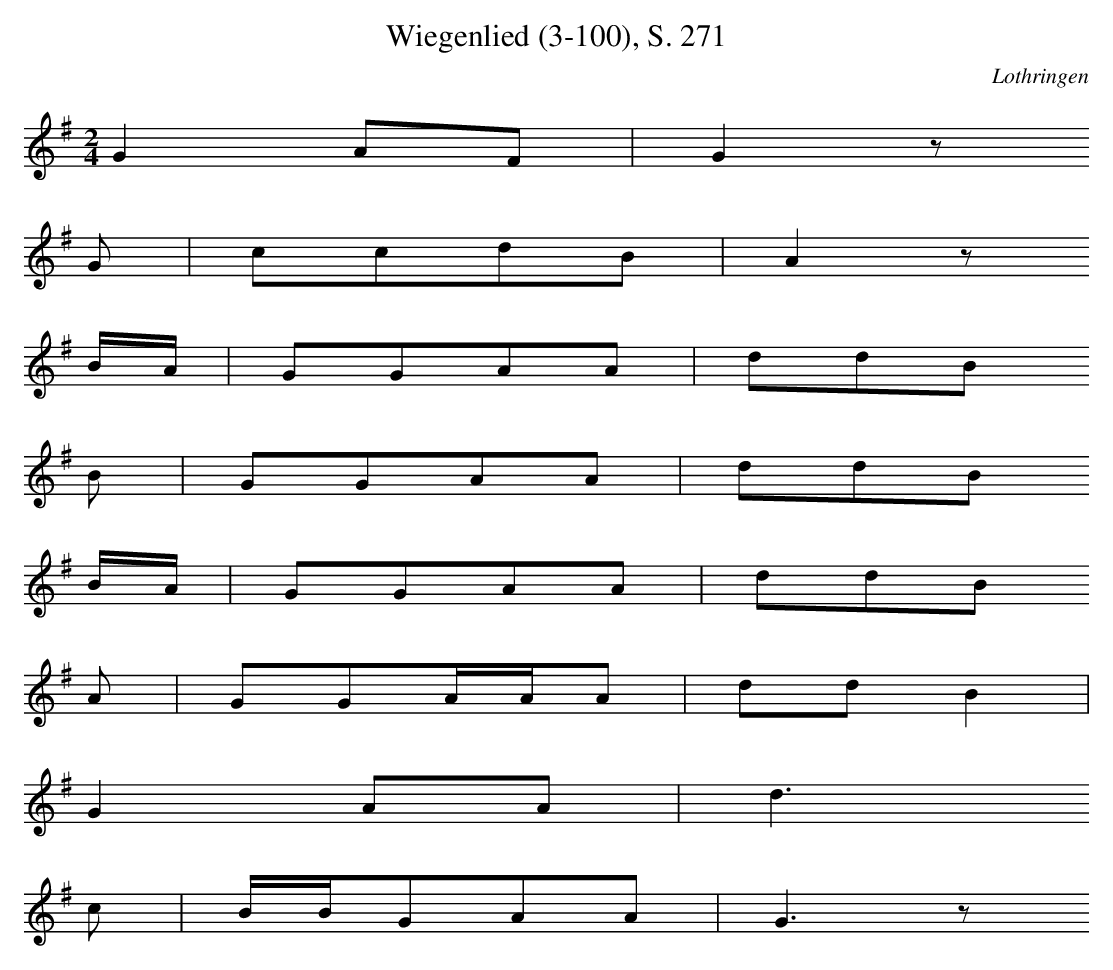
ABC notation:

X:1
T: Wiegenlied (3-100), S. 271
O: Lothringen
M: 2/4
L: 1/16
K: G
G4A2F2 | G4z2
G2 | c2c2d2B2 | A4z2
BA | G2G2A2A2 | d2d2B2
B2 | G2G2A2A2 | d2d2B2
BA | G2G2A2A2 | d2d2B2
A2 | G2G2AAA2 | d2d2B4 |
G4A2A2 | d6
c2 | BBG2A2A2 | G6z2
